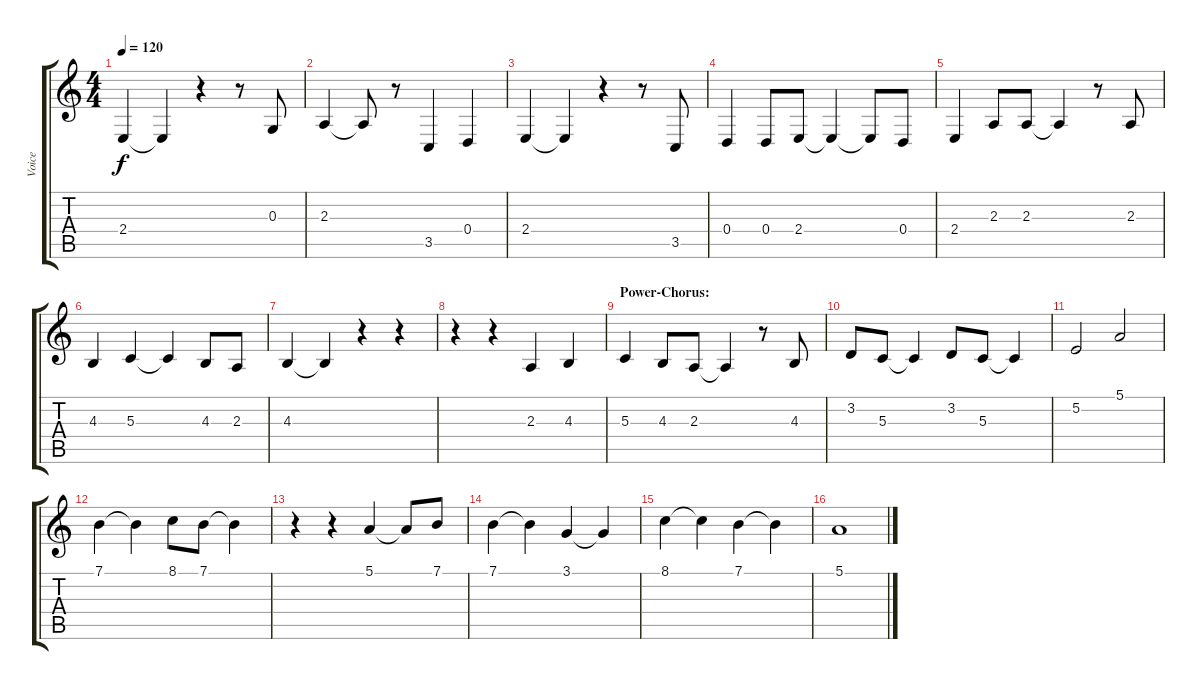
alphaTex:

\track ("Voice" "Voice") {instrument cello}
\staff {score tabs}
\tuning (E4 B3 G3 D3 A2 E2) {hide}
\ts (4 4)
\tempo 120
\clef g2
\ks c
2.4.4{dy f} 2.4{t}.4 r.4 r.8 0.3.8 |
2.3.4 2.3{t}.8 r.8 3.5.4 0.4.4 |
2.4.4 2.4{t}.4 r.4 r.8 3.5.8 |
0.4.4 0.4.8 2.4.8 2.4{t}.4 2.4{t}.8 0.4.8 |
2.4.4 2.3.8 2.3.8 2.3{t}.4 r.8 2.3.8 |
4.3.4 5.3.4 5.3{t}.4 4.3.8 2.3.8 |
4.3.4 4.3{t}.4 r.4 r.4 |
r.4 r.4 2.3.4 4.3.4 |
\section ("" "Power-Chorus:")
5.3.4 4.3.8 2.3.8 2.3{t}.4 r.8 4.3.8 |
3.2.8 5.3.8 5.3{t}.4 3.2.8 5.3.8 5.3{t}.4 |
5.2.2 5.1.2 |
7.1.4 7.1{t}.4 8.1.8 7.1.8 7.1{t}.4 |
r.4 r.4 5.1.4 5.1{t}.8 7.1.8 |
7.1.4 7.1{t}.4 3.1.4 3.1{t}.4 |
8.1.4 8.1{t}.4 7.1.4 7.1{t}.4 |
5.1.1
